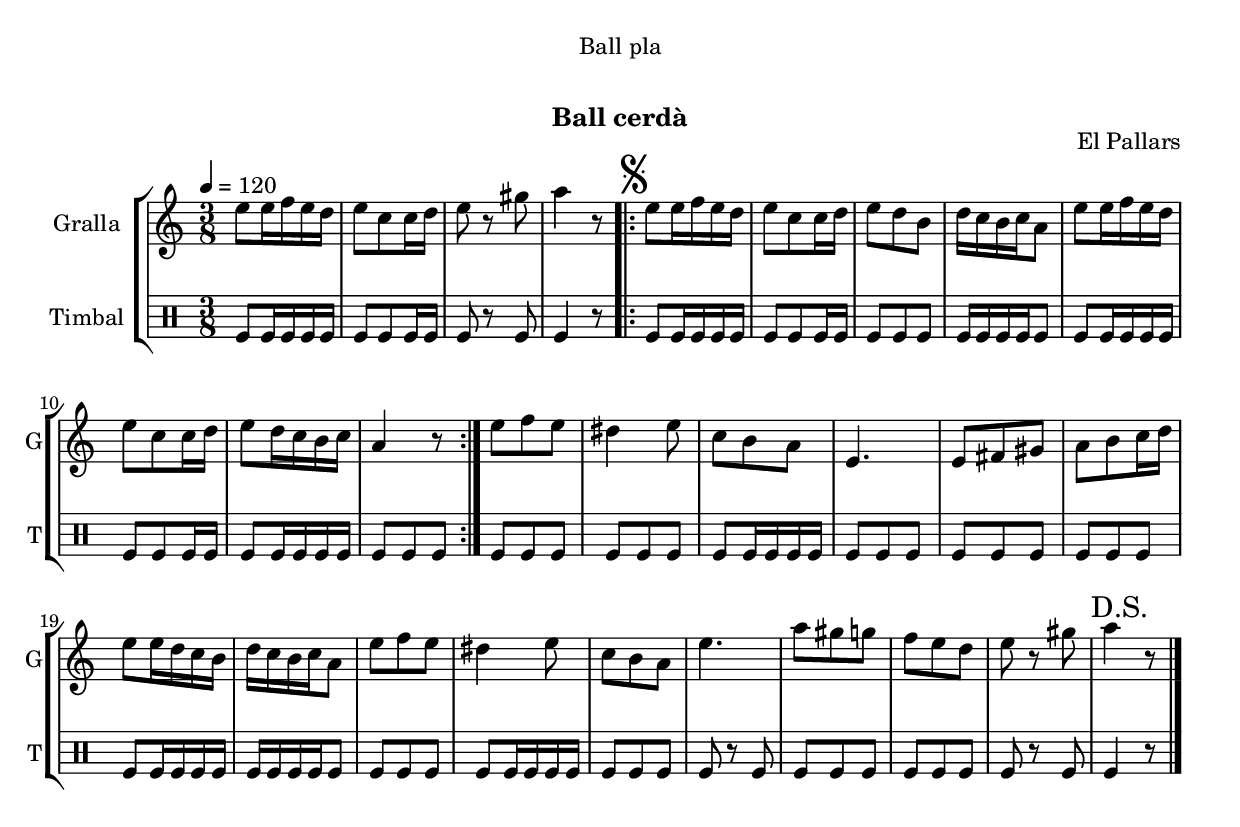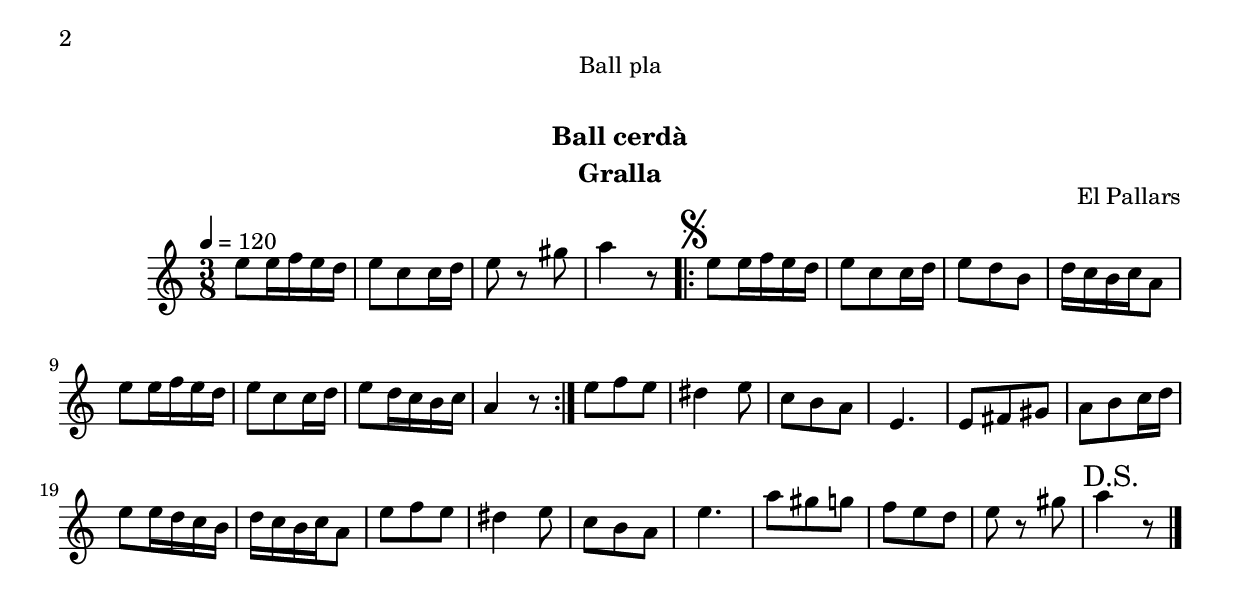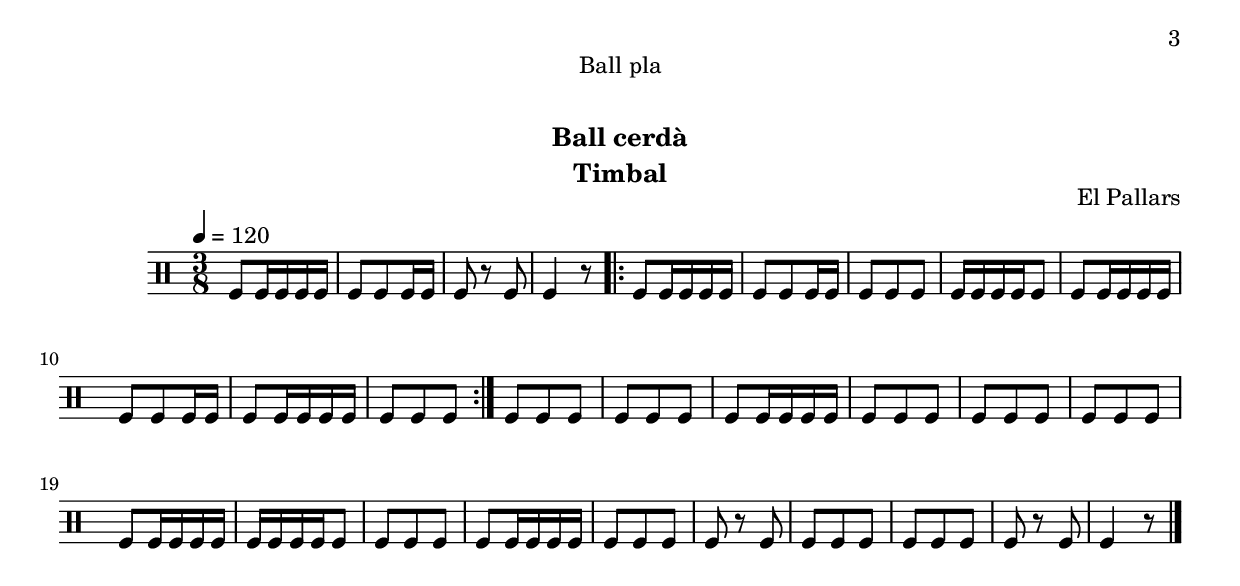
\version "2.16.0"

\header {
  dedication="Ball pla"
  title="  "
  subtitle="Ball cerdà"
  subsubtitle=""
  poet=""
  meter=""
  piece=""
  composer=""
  arranger=""
  opus="El Pallars"
  instrument=""
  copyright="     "
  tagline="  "
}

liniaroAa =
\relative e''
{
  \tempo 4=120
  \clef treble
  \key c \major
  \time 3/8
  e8 e16 f e d  |
  e8 c c16 d  |
  e8 r gis  |
  a4 r8  |
  %05
  \repeat volta 2 { \mark \markup {\musicglyph #"scripts.segno"} e8 e16 f e d  |
  e8 c c16 d  |
  e8 d b  |
  d16 c b c a8  |
  e'8 e16 f e d  |
  %10
  e8 c c16 d  |
  e8 d16 c b c  |
  a4 r8  | }
  e'8 f e  |
  dis4 e8  |
  %15
  c8 b a  |
  e4.  |
  e8 fis gis  |
  a8 b c16 d  |
  e8 e16 d c b  |
  %20
  d16 c b c a8  |
  e'8 f e  |
  dis4 e8  |
  c8 b a  |
  e'4.  |
  %25
  a8 gis g  |
  f8 e d  |
  e8 r gis  |
  \mark "D.S." a4 r8  \bar "|."
}

liniaroAb =
\drummode
{
  \tempo 4=120
  \time 3/8
  tomfl8 tomfl16 tomfl tomfl tomfl  |
  tomfl8 tomfl tomfl16 tomfl  |
  tomfl8 r tomfl  |
  tomfl4 r8  |
  %05
  \repeat volta 2 { tomfl8 tomfl16 tomfl tomfl tomfl  |
  tomfl8 tomfl tomfl16 tomfl  |
  tomfl8 tomfl tomfl  |
  tomfl16 tomfl tomfl tomfl tomfl8  |
  tomfl8 tomfl16 tomfl tomfl tomfl  |
  %10
  tomfl8 tomfl tomfl16 tomfl  |
  tomfl8 tomfl16 tomfl tomfl tomfl  |
  tomfl8 tomfl tomfl  | }
  tomfl8 tomfl tomfl  |
  tomfl8 tomfl tomfl  |
  %15
  tomfl8 tomfl16 tomfl tomfl tomfl  |
  tomfl8 tomfl tomfl  |
  tomfl8 tomfl tomfl  |
  tomfl8 tomfl tomfl  |
  tomfl8 tomfl16 tomfl tomfl tomfl  |
  %20
  tomfl16 tomfl tomfl tomfl tomfl8  |
  tomfl8 tomfl tomfl  |
  tomfl8 tomfl16 tomfl tomfl tomfl  |
  tomfl8 tomfl tomfl  |
  tomfl8 r tomfl  |
  %25
  tomfl8 tomfl tomfl  |
  tomfl8 tomfl tomfl  |
  tomfl8 r tomfl  |
  tomfl4 r8  \bar "|."
}

\bookpart {
  \score {
    \new StaffGroup {
      \override Score.RehearsalMark #'self-alignment-X = #LEFT
      <<
        \new Staff \with {instrumentName = #"Gralla" shortInstrumentName = #"G"} \liniaroAa
        \new DrumStaff \with {instrumentName = #"Timbal" shortInstrumentName = #"T"} \liniaroAb
      >>
    }
    \layout {}
  }\score { \unfoldRepeats
    \new StaffGroup {
      \override Score.RehearsalMark #'self-alignment-X = #LEFT
      <<
        \new Staff \with {instrumentName = #"Gralla" shortInstrumentName = #"G"} \liniaroAa
        \new DrumStaff \with {instrumentName = #"Timbal" shortInstrumentName = #"T"} \liniaroAb
      >>
    }
    \midi {}
  }
}

\bookpart {
  \header {instrument="Gralla"}
  \score {
    \new StaffGroup {
      \override Score.RehearsalMark #'self-alignment-X = #LEFT
      <<
        \new Staff \liniaroAa
      >>
    }
    \layout {}
  }\score { \unfoldRepeats
    \new StaffGroup {
      \override Score.RehearsalMark #'self-alignment-X = #LEFT
      <<
        \new Staff \liniaroAa
      >>
    }
    \midi {}
  }
}

\bookpart {
  \header {instrument="Timbal"}
  \score {
    \new StaffGroup {
      \override Score.RehearsalMark #'self-alignment-X = #LEFT
      <<
        \new DrumStaff \liniaroAb
      >>
    }
    \layout {}
  }\score { \unfoldRepeats
    \new StaffGroup {
      \override Score.RehearsalMark #'self-alignment-X = #LEFT
      <<
        \new DrumStaff \liniaroAb
      >>
    }
    \midi {}
  }
}

